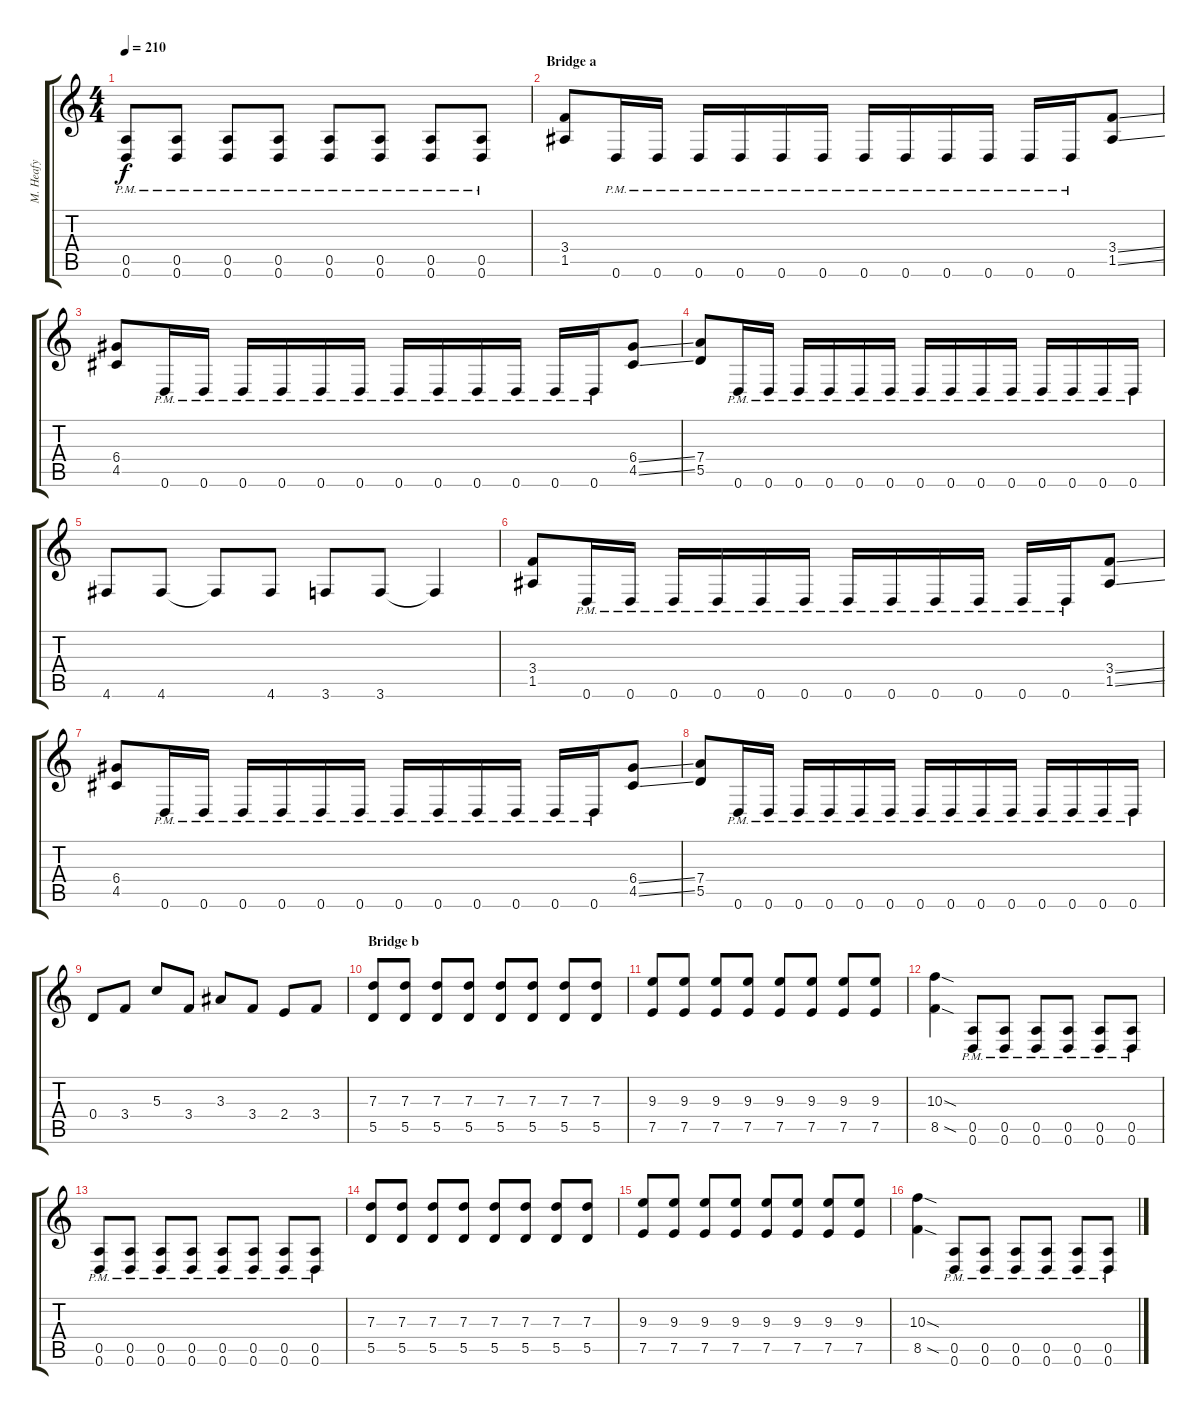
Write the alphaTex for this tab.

\track ("M. Heafy" "M. Heafy") {instrument distortionguitar}
\staff {score tabs}
\tuning (E4 B3 G3 D3 A2 D2) {hide}
\ts (4 4)
\tempo 210
\clef g2
\ks c
(0.5{pm} 0.6{pm}).8{dy f} (0.5{pm} 0.6{pm}).8 (0.5{pm} 0.6{pm}).8 (0.5{pm} 0.6{pm}).8 (0.5{pm} 0.6{pm}).8 (0.5{pm} 0.6{pm}).8 (0.5{pm} 0.6{pm}).8 (0.5{pm} 0.6{pm}).8 |
\section ("" "Bridge a")
(3.4 1.5).8 0.6{pm}.16 0.6{pm}.16 0.6{pm}.16 0.6{pm}.16 0.6{pm}.16 0.6{pm}.16 0.6{pm}.16 0.6{pm}.16 0.6{pm}.16 0.6{pm}.16 0.6{pm}.16 0.6{pm}.16 (3.4{ss} 1.5{ss}).8 |
(6.4 4.5).8 0.6{pm}.16 0.6{pm}.16 0.6{pm}.16 0.6{pm}.16 0.6{pm}.16 0.6{pm}.16 0.6{pm}.16 0.6{pm}.16 0.6{pm}.16 0.6{pm}.16 0.6{pm}.16 0.6{pm}.16 (6.4{ss} 4.5{ss}).8 |
(7.4 5.5).8 0.6{pm}.16 0.6{pm}.16 0.6{pm}.16 0.6{pm}.16 0.6{pm}.16 0.6{pm}.16 0.6{pm}.16 0.6{pm}.16 0.6{pm}.16 0.6{pm}.16 0.6{pm}.16 0.6{pm}.16 0.6{pm}.16 0.6{pm}.16 |
4.6.8 4.6.8 4.6{t}.8 4.6.8 3.6.8 3.6.8 3.6{t}.4 |
(3.4 1.5).8 0.6{pm}.16 0.6{pm}.16 0.6{pm}.16 0.6{pm}.16 0.6{pm}.16 0.6{pm}.16 0.6{pm}.16 0.6{pm}.16 0.6{pm}.16 0.6{pm}.16 0.6{pm}.16 0.6{pm}.16 (3.4{ss} 1.5{ss}).8 |
(6.4 4.5).8 0.6{pm}.16 0.6{pm}.16 0.6{pm}.16 0.6{pm}.16 0.6{pm}.16 0.6{pm}.16 0.6{pm}.16 0.6{pm}.16 0.6{pm}.16 0.6{pm}.16 0.6{pm}.16 0.6{pm}.16 (6.4{ss} 4.5{ss}).8 |
(7.4 5.5).8 0.6{pm}.16 0.6{pm}.16 0.6{pm}.16 0.6{pm}.16 0.6{pm}.16 0.6{pm}.16 0.6{pm}.16 0.6{pm}.16 0.6{pm}.16 0.6{pm}.16 0.6{pm}.16 0.6{pm}.16 0.6{pm}.16 0.6{pm}.16 |
0.4.8 3.4.8 5.3.8 3.4.8 3.3.8 3.4.8 2.4.8 3.4.8 |
\section ("" "Bridge b")
(7.3 5.5).8 (7.3 5.5).8 (7.3 5.5).8 (7.3 5.5).8 (7.3 5.5).8 (7.3 5.5).8 (7.3 5.5).8 (7.3 5.5).8 |
(9.3 7.5).8 (9.3 7.5).8 (9.3 7.5).8 (9.3 7.5).8 (9.3 7.5).8 (9.3 7.5).8 (9.3 7.5).8 (9.3 7.5).8 |
(10.3{sod} 8.5{sod}).4 (0.5{pm} 0.6{pm}).8 (0.5{pm} 0.6{pm}).8 (0.5{pm} 0.6{pm}).8 (0.5{pm} 0.6{pm}).8 (0.5{pm} 0.6{pm}).8 (0.5{pm} 0.6{pm}).8 |
(0.5{pm} 0.6{pm}).8 (0.5{pm} 0.6{pm}).8 (0.5{pm} 0.6{pm}).8 (0.5{pm} 0.6{pm}).8 (0.5{pm} 0.6{pm}).8 (0.5{pm} 0.6{pm}).8 (0.5{pm} 0.6{pm}).8 (0.5{pm} 0.6{pm}).8 |
(7.3 5.5).8 (7.3 5.5).8 (7.3 5.5).8 (7.3 5.5).8 (7.3 5.5).8 (7.3 5.5).8 (7.3 5.5).8 (7.3 5.5).8 |
(9.3 7.5).8 (9.3 7.5).8 (9.3 7.5).8 (9.3 7.5).8 (9.3 7.5).8 (9.3 7.5).8 (9.3 7.5).8 (9.3 7.5).8 |
(10.3{sod} 8.5{sod}).4 (0.5{pm} 0.6{pm}).8 (0.5{pm} 0.6{pm}).8 (0.5{pm} 0.6{pm}).8 (0.5{pm} 0.6{pm}).8 (0.5{pm} 0.6{pm}).8 (0.5{pm} 0.6{pm}).8
